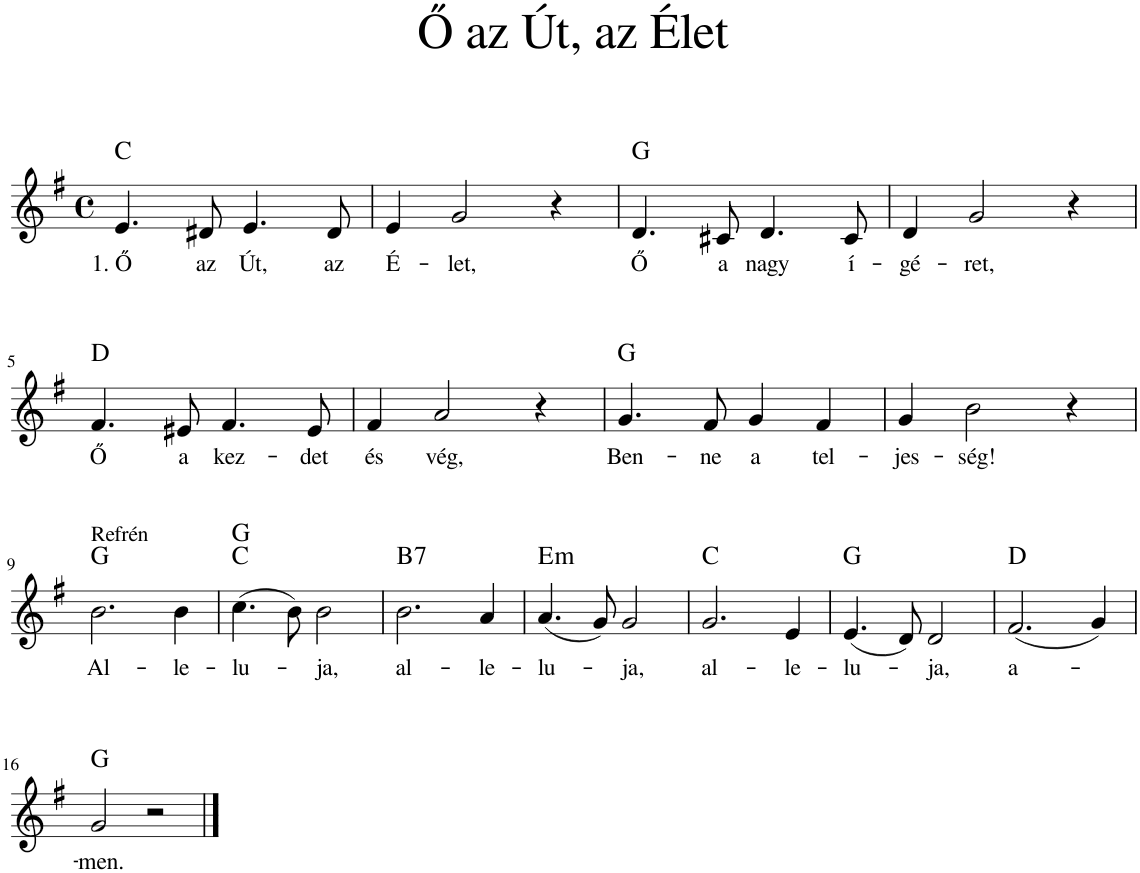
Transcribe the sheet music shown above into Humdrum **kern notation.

**kern	**text	**harte
*part1	*part1	*part1
*staff1	*staff1	*
*I"Piano	*	*
*I'Pno	*	*
*clefG2	*	*
*k[f#]	*	*
*M4/4	*	*
*met(c)	*	*
=1	=1	=1
!	!LO:LY:b	!
4.e/	1. Ő	C:maj
!	!LO:LY:b	!
8d#X/	az	.
!	!LO:LY:b	!
4.e/	Út,	.
!	!LO:LY:b	!
8d#/	az	.
=2	=2	=2
!	!LO:LY:b	!
4e/	É-	.
!	!LO:LY:b	!
2g/	-let,	.
4r	.	.
=3	=3	=3
!	!LO:LY:b	!
4.d/	Ő	G:maj
!	!LO:LY:b	!
8c#X/	a	.
!	!LO:LY:b	!
4.d/	nagy	.
!	!LO:LY:b	!
8c#/	í-	.
=4	=4	=4
!	!LO:LY:b	!
4d/	-gé-	.
!	!LO:LY:b	!
2g/	-ret,	.
4r	.	.
!!LO:LB:g=z
=5	=5	=5
!	!LO:LY:b	!
4.f#/	Ő	D:maj
!	!LO:LY:b	!
8e#X/	a	.
!	!LO:LY:b	!
4.f#/	kez-	.
!	!LO:LY:b	!
8e#/	-det	.
=6	=6	=6
!	!LO:LY:b	!
4f#/	és	.
!	!LO:LY:b	!
2a/	vég,	.
4r	.	.
=7	=7	=7
!	!LO:LY:b	!
4.g/	Ben-	G:maj
!	!LO:LY:b	!
8f#/	-ne	.
!	!LO:LY:b	!
4g/	a	.
!	!LO:LY:b	!
4f#/	tel-	.
=8	=8	=8
!	!LO:LY:b	!
4g/	-jes-	.
!	!LO:LY:b	!
2b\	-ség!	.
4r	.	.
!!LO:LB:g=z
=9	=9	=9
!LO:TX:a:t=Refrén	!	!
!	!LO:LY:b	!
2.b\	Al-	G:maj
!	!LO:LY:b	!
4b\	-le-	.
=10	=10	=10
!	!LO:LY:b	!
(4.cc\	-lu-	C:maj G:maj
8b\)	.	.
!	!LO:LY:b	!
2b\	-ja,	.
=11	=11	=11
!	!LO:LY:b	!LO:H:kt=7
2.b\	al-	B:7
!	!LO:LY:b	!
4a/	-le-	.
=12	=12	=12
!	!LO:LY:b	!LO:H:kt=m
(4.a/	-lu-	E:min
8g/)	.	.
!	!LO:LY:b	!
2g/	-ja,	.
=13	=13	=13
!	!LO:LY:b	!
2.g/	al-	C:maj
!	!LO:LY:b	!
4e/	-le-	.
=14	=14	=14
!	!LO:LY:b	!
(4.e/	-lu-	G:maj
8d/)	.	.
!	!LO:LY:b	!
2d/	-ja,	.
=15	=15	=15
!	!LO:LY:b	!
(2.f#/	a-	D:maj
4g/)	.	.
!!LO:LB:g=z
=16	=16	=16
!	!LO:LY:b	!
2g/	-men.	G:maj
2r	.	.
==	==	==
*-	*-	*-
